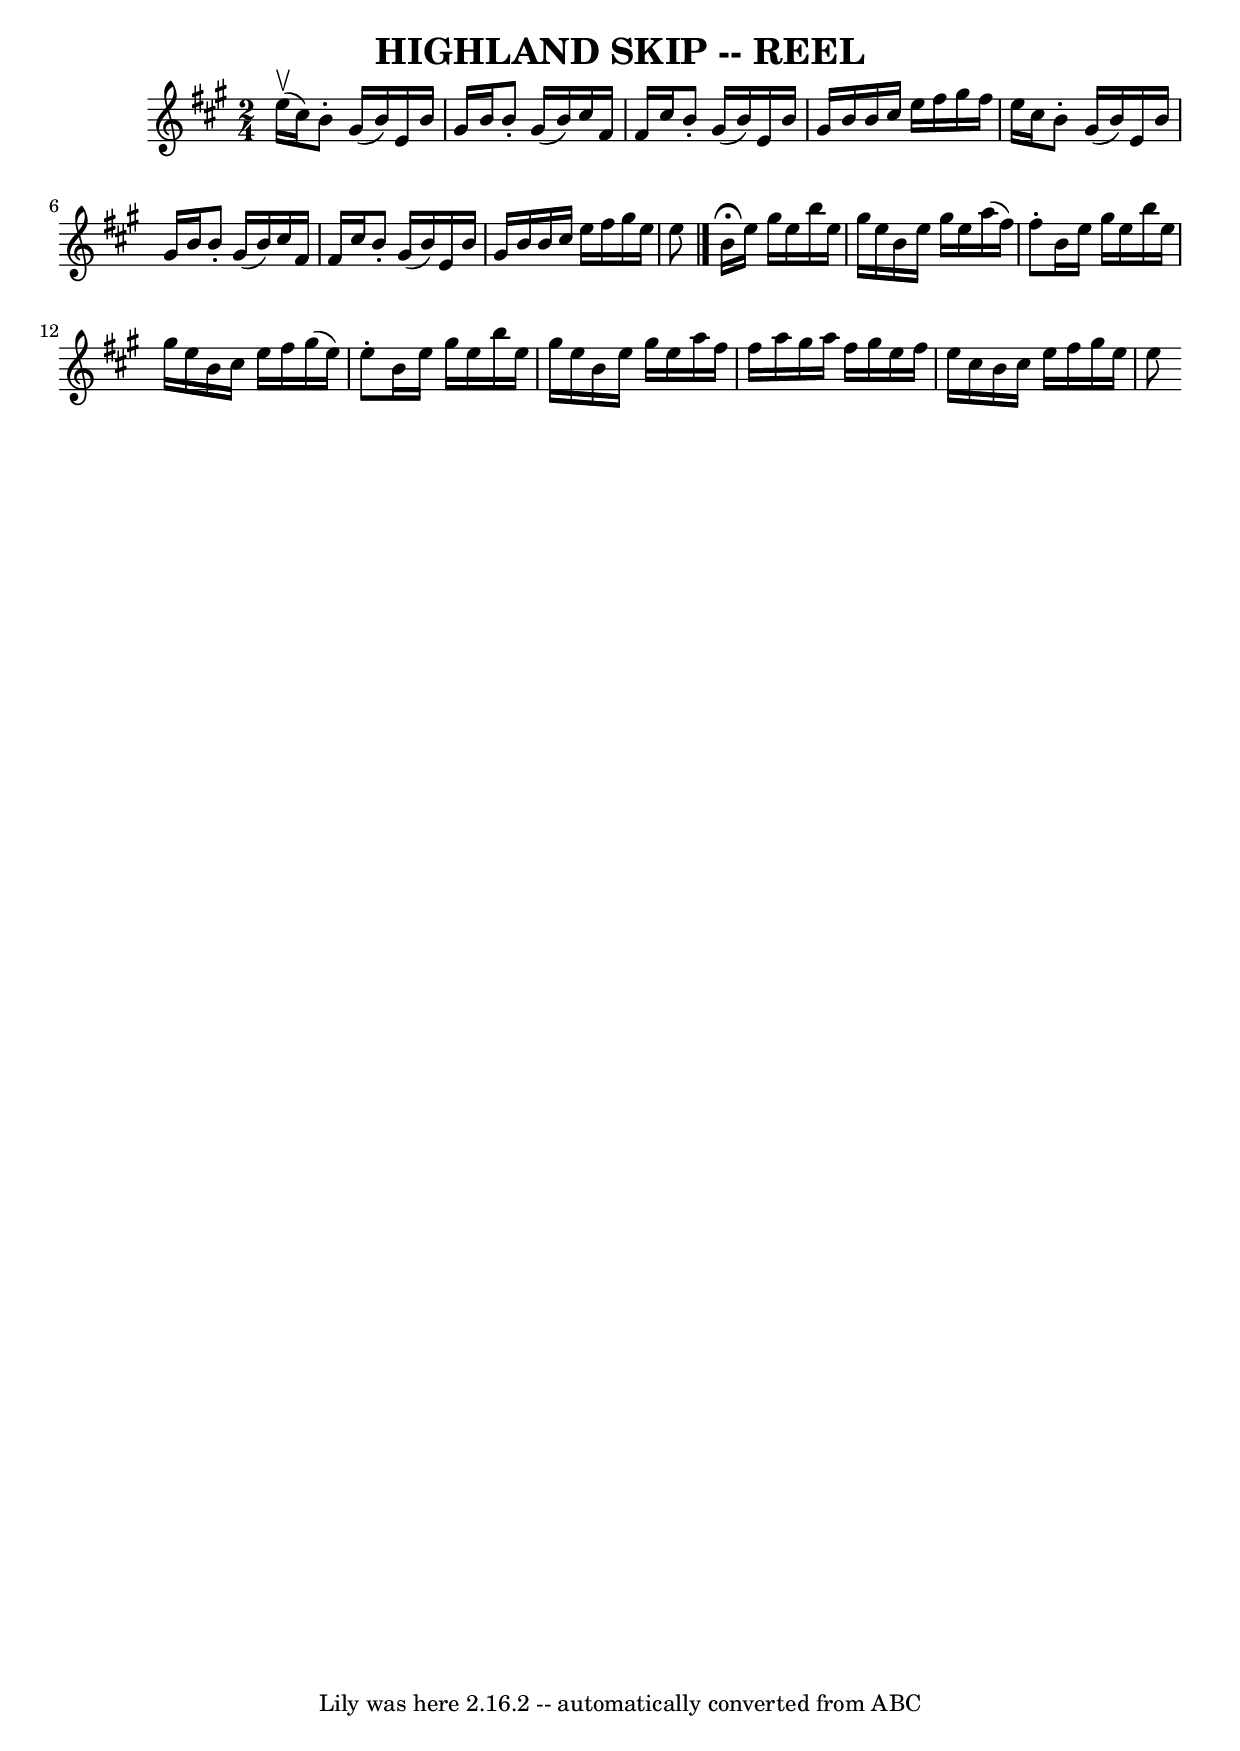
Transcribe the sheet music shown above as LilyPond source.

\version "2.16.2"
\include "Mammoth.ily"
\header {
	%% book = "Ryan's Mammoth Collection of Fiddle Tunes"
	crossRefNumber = "1"
	footnotes = ""
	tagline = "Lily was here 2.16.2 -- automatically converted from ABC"
	title = "HIGHLAND SKIP -- REEL"
}
voicedefault =  {


\time 2/4 
\key e \mixolydian e''16 (^\upbow cis''16)   |
     
b'8 -. gis'16 (b'16) e'16 b'16 gis'16 b'16    |
 b'8 
-. gis'16 (b'16) cis''16 fis'16 fis'16 cis''16    |
   
b'8 -. gis'16 (b'16) e'16 b'16 gis'16 b'16    |
   
b'16 cis''16 e''16 fis''16 gis''16 fis''16 e''16 cis''16   
 |
 b'8 -. gis'16 (b'16) e'16 b'16 gis'16 b'16    
|
 b'8 -. gis'16 (b'16) cis''16 fis'16 fis'16    
cis''16    |
 b'8 -. gis'16 (b'16) e'16 b'16 gis'16    
b'16    |
 b'16 cis''16 e''16 fis''16 gis''16 e''16    
e''8    \bar "|." b'16^\fermata e''16 gis''16 e''16 b''16    
e''16 gis''16 e''16    |
 b'16 e''16 gis''16 e''16    
a''16 (fis''16) fis''8 -.   |
 b'16 e''16 gis''16    
e''16 b''16 e''16 gis''16 e''16    |
 b'16 cis''16    
e''16 fis''16 gis''16 (e''16) e''8 -.   |
 b'16    
e''16 gis''16 e''16 b''16 e''16 gis''16 e''16    |
   
b'16 e''16 gis''16 e''16 a''16 fis''16 fis''16 a''16    
|
 gis''16 a''16 fis''16 gis''16 e''16 fis''16 e''16  
 cis''16    |
 b'16 cis''16 e''16 fis''16 gis''16 e''16 
 e''8    
}

\score{
    <<

	\context Staff="default"
	{
	    \voicedefault 
	}

    >>
	\layout {
	}
	\midi {}
}
